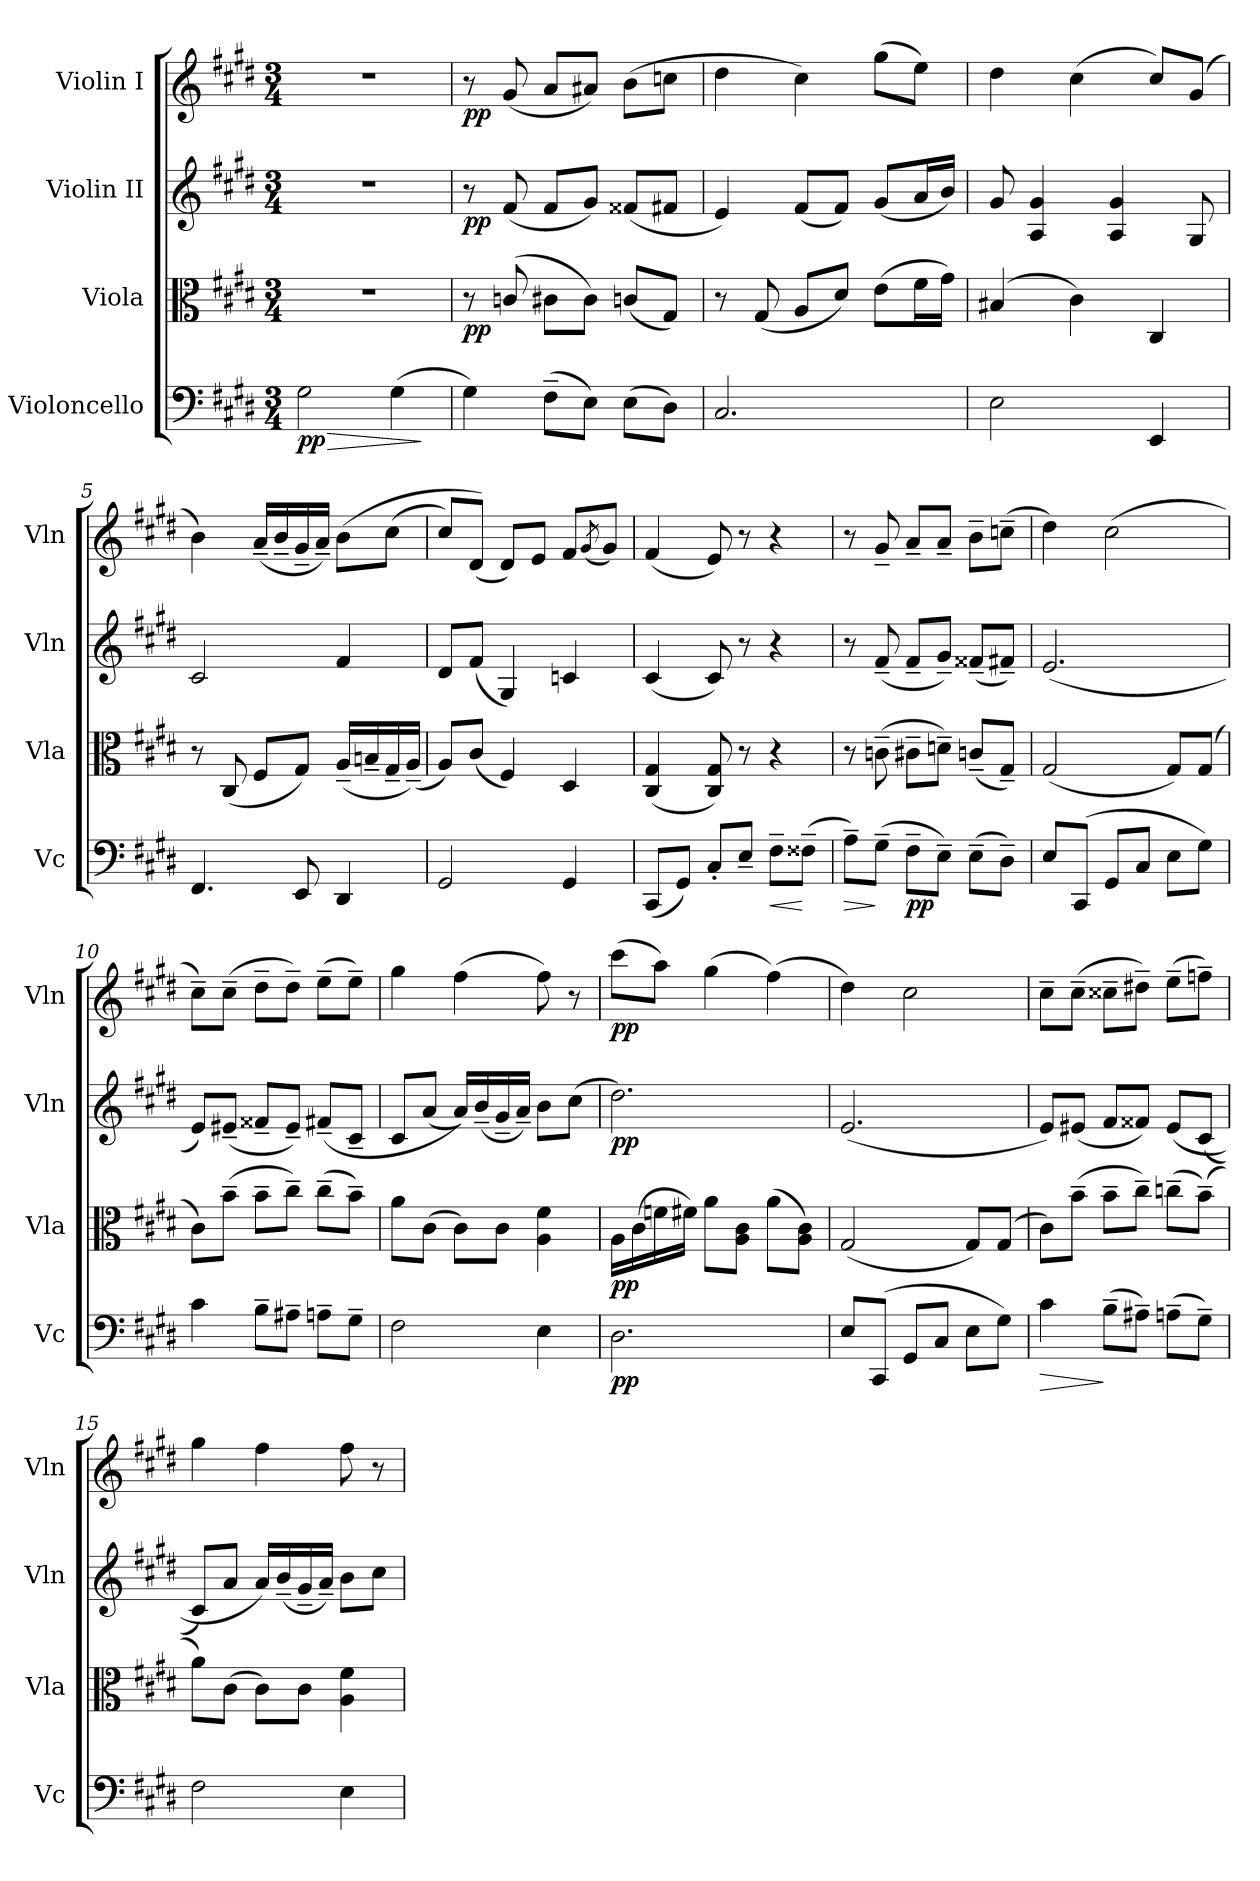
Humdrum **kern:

**kern	**dynam	**kern	**dynam	**kern	**dynam	**kern	**dynam
*part4	*part4	*part3	*part3	*part2	*part2	*part1	*part1
*staff4	*staff4	*staff3	*staff3	*staff2	*staff2	*staff1	*staff1
*I"Violoncello	*	*I"Viola	*	*I"Violin II	*	*I"Violin I	*
*I'Vc	*	*I'Vla	*	*I'Vln	*	*I'Vln	*
*clefF4	*	*clefC3	*	*clefG2	*	*clefG2	*
*k[f#c#g#d#]	*	*k[f#c#g#d#]	*	*k[f#c#g#d#]	*	*k[f#c#g#d#]	*
*M3/4	*	*M3/4	*	*M3/4	*	*M3/4	*
*MM80	*	*MM80	*	*MM80	*	*MM80	*
=1	=1	=1	=1	=1	=1	=1	=1
!	!LO:HP:b	!	!	!	!	!	!
!	!LO:DY:n=1:b	!	!	!	!	!	!
2G#\	> pp	2.r	.	2.r	.	2.r	.
(4G#\	.	.	.	.	.	.	.
.	]	.	.	.	.	.	.
=2	=2	=2	=2	=2	=2	=2	=2
!	!	!	!LO:DY:b	!	!LO:DY:b	!	!LO:DY:b
4G#\)	.	8r	pp	8r	pp	8r	pp
.	.	(8cn/	.	(8f#/	.	(8g#/	.
(8F#~\L	.	8c#X\L	.	8f#/L	.	8a/L	.
8E\J)	.	8c#\J)	.	8g#/J)	.	8a#X/J)	.
(8E\L	.	(8cn/L	.	(8f##X/L	.	(8b\L	.
8D#\J)	.	8G#/J)	.	8f#X/J	.	8ccn\J	.
=3	=3	=3	=3	=3	=3	=3	=3
2.C#/	.	8r	.	4e/)	.	4dd#\	.
.	.	(8G#/	.	.	.	.	.
.	.	8A/L	.	(8f#/L	.	4cc#\)	.
.	.	8d#/J)	.	8f#/J)	.	.	.
.	.	(8e\L	.	(8g#/L	.	(8gg#\L	.
.	.	16f#\L	.	16a/L	.	8ee\J)	.
.	.	16g#\JJ)	.	16b/JJ)	.	.	.
=4	=4	=4	=4	=4	=4	=4	=4
2E\	.	(4B#X/	.	8g#/	.	4dd#\	.
.	.	.	.	4A/ 4g#/	.	.	.
.	.	4c#\)	.	.	.	(4cc#\	.
.	.	.	.	4A/ 4g#/	.	.	.
4EE/	.	4C#/	.	.	.	8cc#/L)	.
.	.	.	.	8G#/	.	(8g#/J	.
!!LO:LB:g=z
=5	=5	=5	=5	=5	=5	=5	=5
4.FF#/	.	8r	.	2c#/	.	4b\)	.
.	.	(8C#/	.	.	.	.	.
.	.	8F#/L	.	.	.	(16a~/LL	.
.	.	.	.	.	.	16b~/	.
8EE/	.	8G#/J)	.	.	.	16g#~/	.
.	.	.	.	.	.	16a~/JJ)	.
4DD#/	.	(16A~/LL	.	4f#/	.	(8b\L	.
.	.	16Bn~/	.	.	.	.	.
.	.	16G#~/	.	.	.	(8cc#\J	.
.	.	(16A~/JJ)	.	.	.	.	.
=6	=6	=6	=6	=6	=6	=6	=6
2GG#/	.	8A/L)	.	8d#/L	.	8cc#/L)	.
.	.	(8c#/J	.	(8f#/J	.	(8d#/J)	.
.	.	4F#/)	.	4G#/)	.	8d#/L)	.
.	.	.	.	.	.	8e/J	.
4GG#/	.	4D#/	.	4cn/	.	8f#/L	.
.	.	.	.	.	.	(8qg#/	.
.	.	.	.	.	.	8g#/J)	.
=7	=7	=7	=7	=7	=7	=7	=7
(8CC#/L	.	(4C#/ 4G#/	.	(4c#/	.	(4f#/	.
8GG#/J)	.	.	.	.	.	.	.
8C#'/L	.	8C#/ 8G#/)	.	8c#/)	.	8e/)	.
8E~/J	.	8r	.	8r	.	8r	.
!	!LO:HP:b	!	!	!	!	!	!
8F#~\L	<	4r	.	4r	.	4r	.
(8F##X~\J	[	.	.	.	.	.	.
=8	=8	=8	=8	=8	=8	=8	=8
!	!LO:HP:b	!	!	!	!	!	!
8A~\L)	>	8r	.	8r	.	8r	.
(8G#~\J	]	(8cn~\	.	(8f#~/	.	8g#~/	.
!	!LO:DY:b	!	!	!	!	!	!
8F#~\L	pp	8c#X~\L	.	8f#~/L	.	8a~/L	.
8E~\J)	.	8dn~\J)	.	8g#~/J)	.	8a~/J	.
(8E~\L	.	(8cn~/L	.	(8f##X~/L	.	8b~\L	.
8D#~\J)	.	8G#~/J)	.	8f#X~/J)	.	(8ccn~\J	.
=9	=9	=9	=9	=9	=9	=9	=9
8E/L	.	(2G#/	.	(2.e/	.	4dd#\)	.
(8CC#/J	.	.	.	.	.	.	.
8GG#/L	.	.	.	.	.	(2cc#\	.
8C#/J	.	.	.	.	.	.	.
8E\L	.	8G#/L)	.	.	.	.	.
8G#\J)	.	(8G#/J	.	.	.	.	.
!!LO:LB:g=z
=10	=10	=10	=10	=10	=10	=10	=10
4c#\	.	8c#\L)	.	8e/L)	.	8cc#~\L)	.
.	.	(8b~\J	.	(8e#X~/J	.	(8cc#~\J	.
8B~\L	.	8b~\L	.	8f##X~/L	.	8dd#~\L	.
8A#X~\J	.	8cc#~\J)	.	8e#~/J)	.	8dd#~\J)	.
8An~\L	.	(8cc#~\L	.	(8f#X~/L	.	(8ee~\L	.
8G#~\J	.	8b~\J)	.	8c#~/J	.	8ee~\J)	.
=11	=11	=11	=11	=11	=11	=11	=11
2F#\	.	8a\L	.	8c#/L	.	4gg#\	.
.	.	(8c#\J	.	(8a/J	.	.	.
.	.	8c#\L)	.	16a/LL))	.	(4ff#\	.
.	.	.	.	(16b~/	.	.	.
.	.	8c#\J	.	16g#~/	.	.	.
.	.	.	.	16a~/JJ)	.	.	.
4E\	.	4A\ 4f#\	.	8b\L	.	8ff#\)	.
.	.	.	.	(8cc#\J	.	8r	.
=12	=12	=12	=12	=12	=12	=12	=12
!	!LO:DY:b	!	!LO:DY:b	!	!LO:DY:b	!	!LO:DY:b
2.D#\	pp	16A\LL	pp	2.dd#\)	pp	(8ccc#\L	pp
.	.	(16c#\	.	.	.	.	.
.	.	16fn\	.	.	.	8aa\J)	.
.	.	16f#X\JJ)	.	.	.	.	.
.	.	8a\L	.	.	.	(4gg#\	.
.	.	8A\ 8c#\J	.	.	.	.	.
.	.	(8a\L	.	.	.	(4ff#\)	.
.	.	8A\ 8c#\J)	.	.	.	.	.
=13	=13	=13	=13	=13	=13	=13	=13
8E/L	.	(2G#/	.	(2.e/	.	4dd#\)	.
(8CC#/J	.	.	.	.	.	.	.
8GG#/L	.	.	.	.	.	2cc#\	.
8C#/J	.	.	.	.	.	.	.
8E\L	.	8G#/L)	.	.	.	.	.
8G#\J)	.	(8G#/J	.	.	.	.	.
!!LO:PB:g=z
=14	=14	=14	=14	=14	=14	=14	=14
!	!LO:HP:b	!	!	!	!	!	!
4c#\	>	8c#\L)	.	8e/L)	.	8cc#~\L	.
.	.	(8b~\J	.	(8e#X/J	.	(8cc#~\J	.
(8B~\L	]	8b~\L	.	8f#/L	.	8cc##X~\L	.
8A#X~\J)	.	8cc#~\J)	.	8f##X/J)	.	8dd#X~\J)	.
(8An~\L	.	(8ccn~\L	.	(8e#/L	.	(8ee~\L	.
8G#~\J)	.	(8b~\J)	.	(8c#/J	.	8ffn~\J)	.
=15	=15	=15	=15	=15	=15	=15	=15
2F#\	.	8a\L)	.	8c#/L)	.	4gg#\	.
.	.	(8c#\J	.	8a/J	.	.	.
.	.	8c#\L)	.	16a/LL)	.	4ff#\	.
.	.	.	.	(16b~/	.	.	.
.	.	8c#\J	.	16g#~/	.	.	.
.	.	.	.	16a~/JJ)	.	.	.
4E\	.	4A\ 4f#\	.	8b\L	.	8ff#\	.
.	.	.	.	8cc#\J	.	8r	.
=	=	=	=	=	=	=	=
*-	*-	*-	*-	*-	*-	*-	*-
